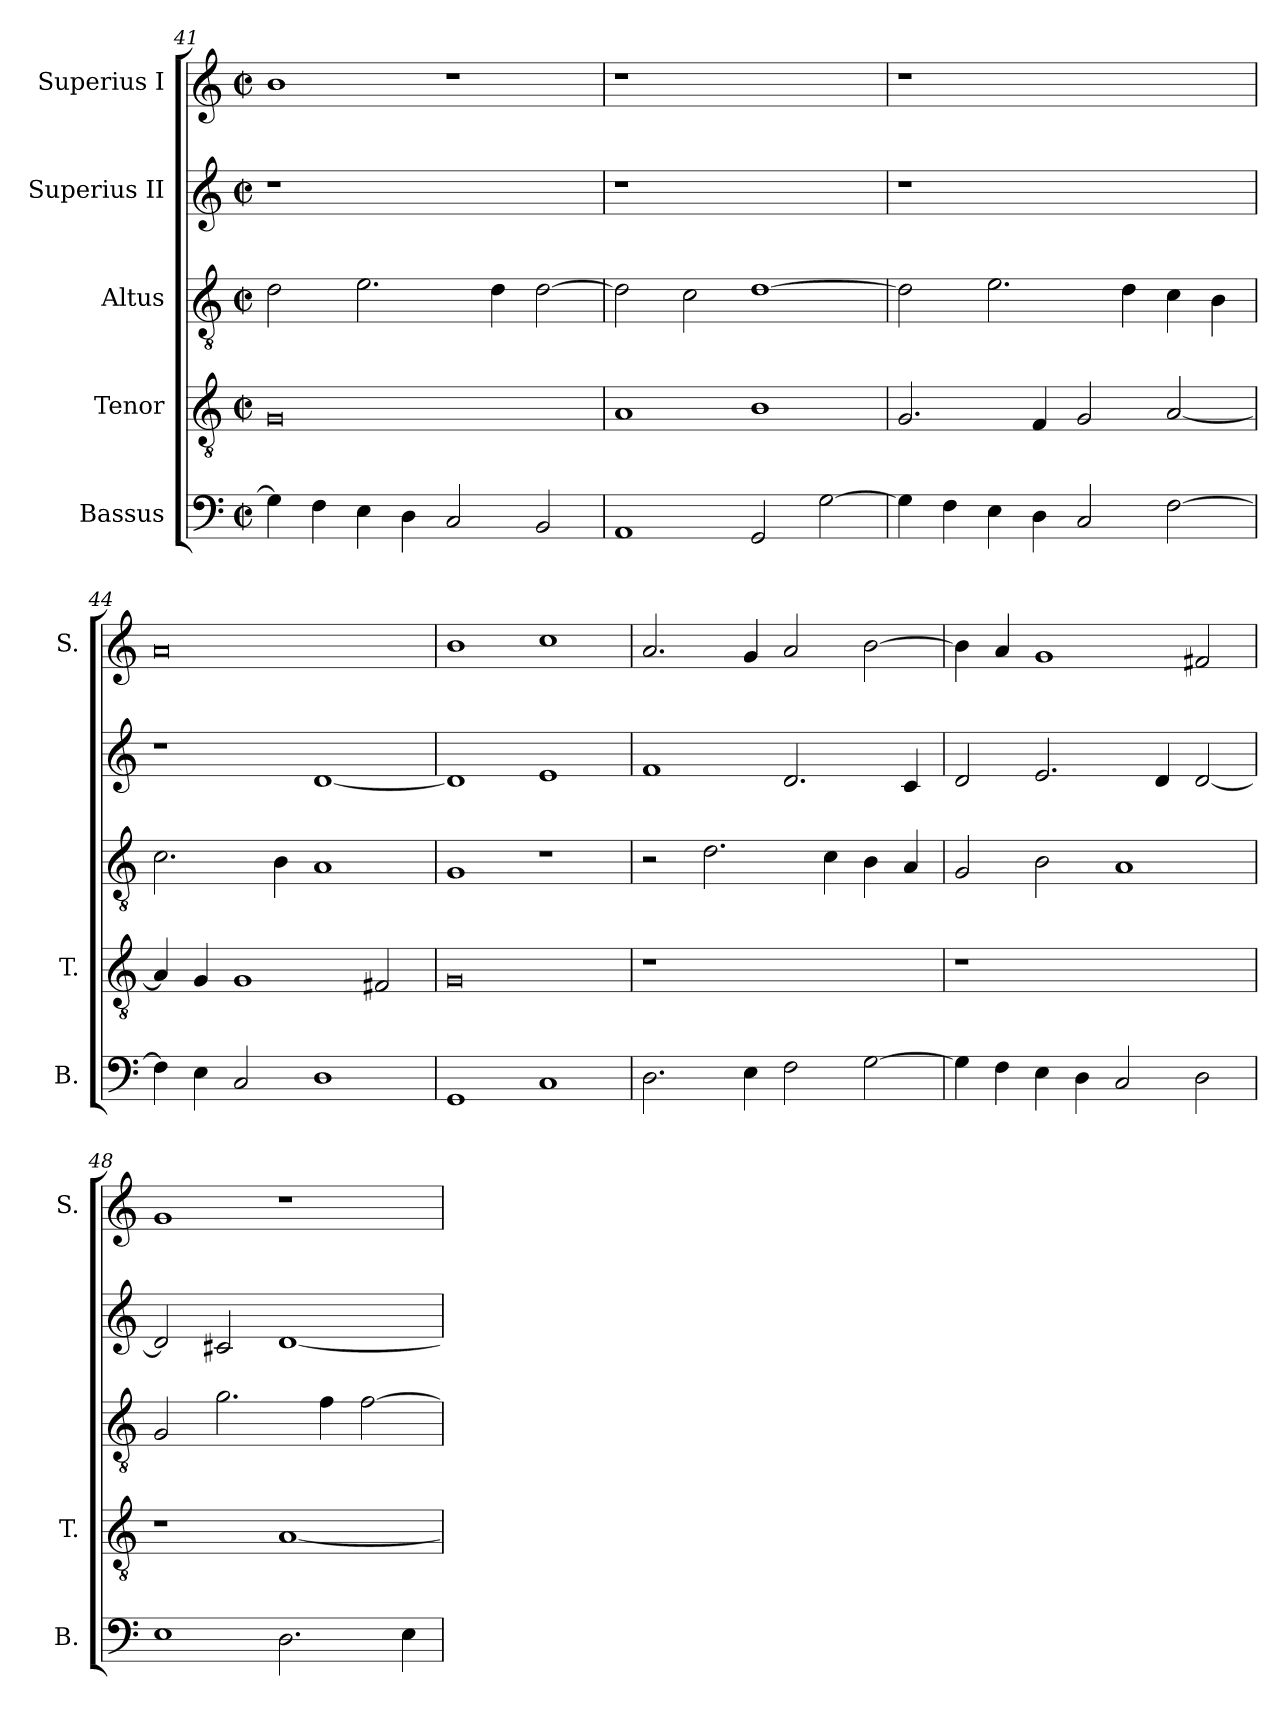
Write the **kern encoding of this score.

**kern	**kern	**kern	**kern	**kern
*part5	*part4	*part3	*part2	*part1
*staff5	*staff4	*staff3	*staff2	*staff1
*I"Bassus	*I"Tenor	*I"Altus	*I"Superius II	*I"Superius I
*I'B.	*I'T.	*	*	*I'S.
*clefF4	*clefGv2	*clefGv2	*clefG2	*clefG2
*	*ITrd7c12	*ITrd7c12	*	*
*k[]	*k[]	*k[]	*k[]	*k[]
*C:	*C:	*C:	*C:	*C:
*M2/2	*M2/2	*M2/2	*M2/2	*M2/2
*met(c|)	*met(c|)	*met(c|)	*met(c|)	*met(c|)
=41	=41	=41	=41	=41
!	!	!	!LO:N:vis=1	!
4Gi\]	0GGi	2Di\	1r	1bi
4Fi\	.	.	.	.
4Ei\	.	2.Ei\	.	.
4Di\	.	.	.	.
2Ci/	.	.	1ryy	1r
.	.	4Di\	.	.
2BBi/	.	[>2Di\	.	.
=42	=42	=42	=42	=42
!	!	!	!LO:N:vis=1	!LO:N:vis=1
1AAi	1AAi	2Di\]	1r	1r
.	.	2Ci\	.	.
2GGi/	1BBi	[>1Di	1ryy	1ryy
[>2Gi\	.	.	.	.
!!LO:LB:g=z
=43	=43	=43	=43	=43
!	!	!	!LO:N:vis=1	!LO:N:vis=1
4Gi\]	2.GGi/	2Di\]	1r	1r
4Fi\	.	.	.	.
4Ei\	.	2.Ei\	.	.
4Di\	4FFi/	.	.	.
2Ci/	2GGi/	.	1ryy	1ryy
.	.	4Di\	.	.
[>2Fi\	[<2AAi/	4Ci\	.	.
.	.	4BBi\	.	.
=44	=44	=44	=44	=44
4Fi\]	4AAi/]	2.Ci\	1r	0ai
4Ei\	4GGi/	.	.	.
2Ci/	1GGi	.	.	.
.	.	4BBi\	.	.
1Di	.	1AAi	[<1di	.
.	2FF#Xi/	.	.	.
=45	=45	=45	=45	=45
1GGi	0GGi	1GGi	1di]	1bi
1Ci	.	1r	1ei	1cci
=46	=46	=46	=46	=46
!	!LO:N:vis=1	!	!	!
2.Di\	1r	2r	1fi	2.ai/
.	.	2.Di\	.	.
4Ei\	.	.	.	4gi/
2Fi\	1ryy	.	2.di/	2ai/
.	.	4Ci\	.	.
[>2Gi\	.	4BBi\	.	[>2bi\
.	.	4AAi/	4ci/	.
=47	=47	=47	=47	=47
!	!LO:N:vis=1	!	!	!
4Gi\]	1r	2GGi/	2di/	4bi\]
4Fi\	.	.	.	4ai/
4Ei\	.	2BBi\	2.ei/	1gi
4Di\	.	.	.	.
2Ci/	1ryy	1AAi	.	.
.	.	.	4di/	.
2Di\	.	.	[<2di/	2f#Xi/
!!LO:PB:g=z
=48	=48	=48	=48	=48
1Ei	1r	2GGi/	2di/]	1gi
.	.	2.Gi\	2c#Xi/	.
2.Di\	[<1AAi	.	[<1di	1r
.	.	4Fi\	.	.
.	.	[>2Fi\	.	.
4Ei\	.	.	.	.
=	=	=	=	=
*-	*-	*-	*-	*-
